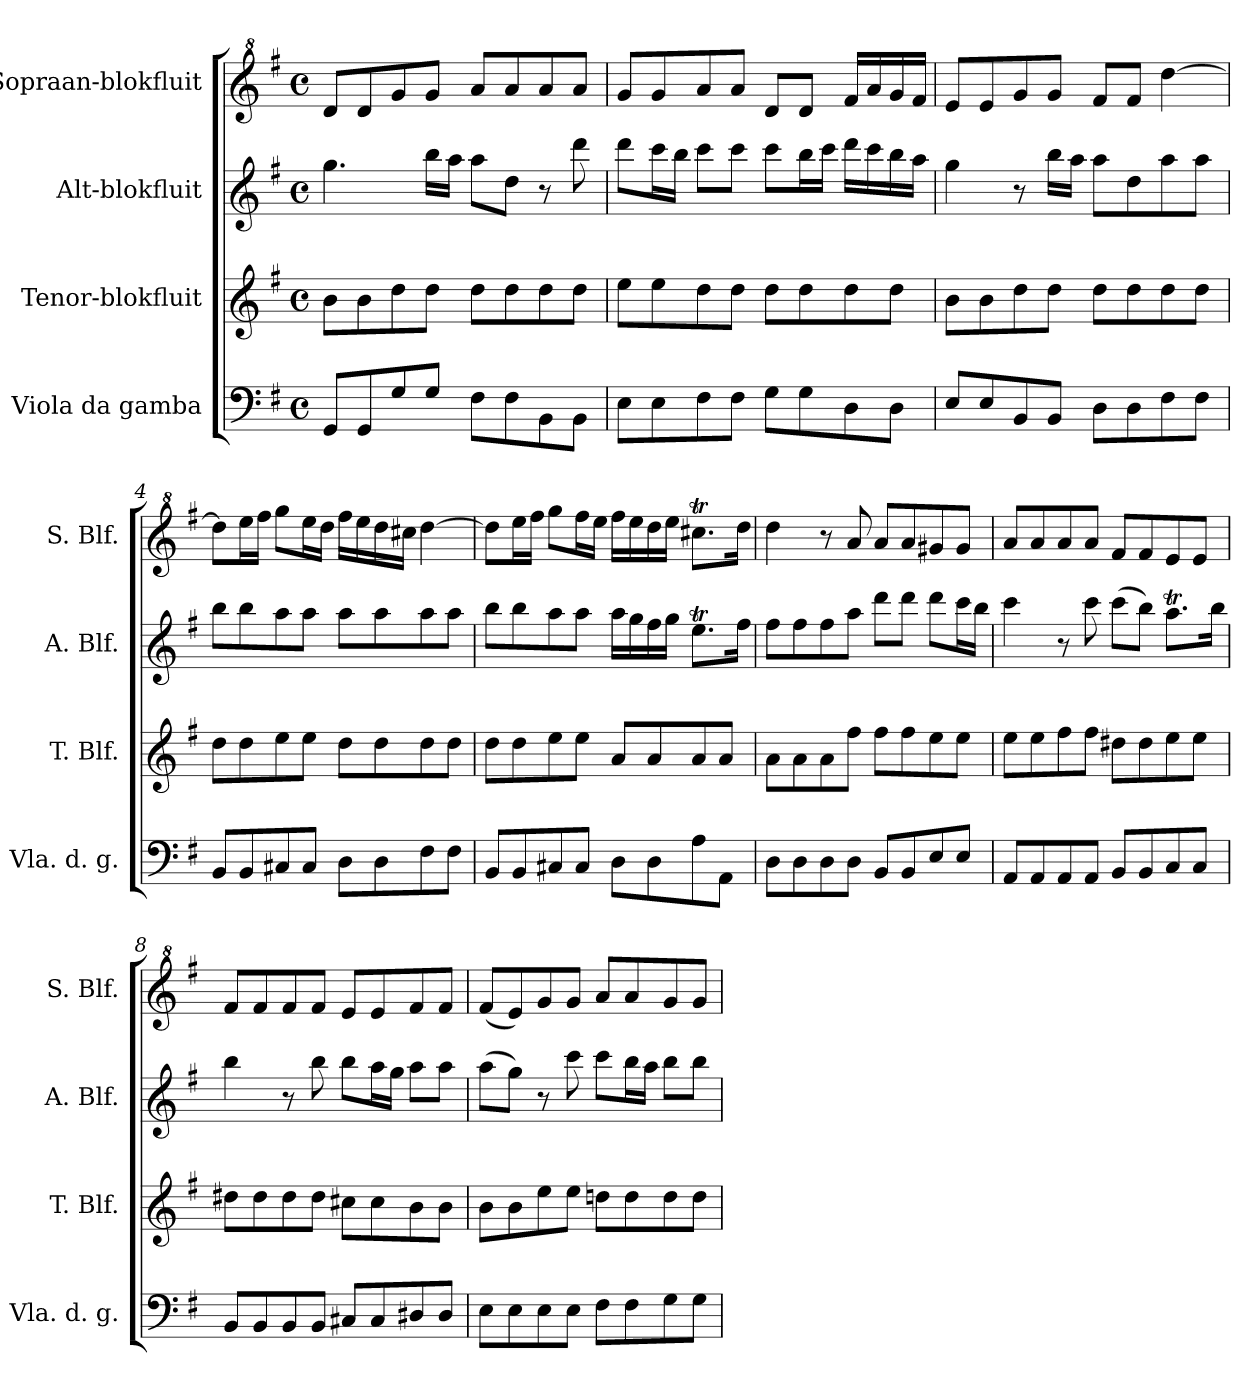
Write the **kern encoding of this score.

**kern	**kern	**kern	**kern
*part4	*part3	*part2	*part1
*staff4	*staff3	*staff2	*staff1
*I"Viola da gamba	*I"Tenor-blokfluit	*I"Alt-blokfluit	*I"Sopraan-blokfluit
*I'Vla. d. g.	*I'T. Blf.	*I'A. Blf.	*I'S. Blf.
*clefF4	*clefG2	*clefG2	*clefG^2
*k[f#]	*k[f#]	*k[f#]	*k[f#]
*M4/4	*M4/4	*M4/4	*M4/4
*met(c)	*met(c)	*met(c)	*met(c)
*MM40	*MM40	*MM40	*MM40
=1	=1	=1	=1
8GG/L	8b\L	4.gg\	8dd/L
8GG/	8b\	.	8dd/
8G/	8dd\	.	8gg/
8G/J	8dd\J	16bb\LL	8gg/J
.	.	16aa\JJ	.
8F#\L	8dd\L	8aa\L	8aa/L
8F#\	8dd\	8dd\J	8aa/
8BB\	8dd\	8r	8aa/
8BB\J	8dd\J	8ddd\	8aa/J
=2	=2	=2	=2
8E\L	8ee\L	8ddd\L	8gg/L
8E\	8ee\	16ccc\L	8gg/
.	.	16bb\JJ	.
8F#\	8dd\	8ccc\L	8aa/
8F#\J	8dd\J	8ccc\J	8aa/J
8G\L	8dd\L	8ccc\L	8dd/L
8G\	8dd\	16bb\L	8dd/J
.	.	16ccc\JJ	.
8D\	8dd\	16ddd\LL	16ff#/LL
.	.	16ccc\	16aa/
8D\J	8dd\J	16bb\	16gg/
.	.	16aa\JJ	16ff#/JJ
=3	=3	=3	=3
8E/L	8b\L	4gg\	8ee/L
8E/	8b\	.	8ee/
8BB/	8dd\	8r	8gg/
8BB/J	8dd\J	16bb\LL	8gg/J
.	.	16aa\JJ	.
8D\L	8dd\L	8aa\L	8ff#/L
8D\	8dd\	8dd\	8ff#/J
8F#\	8dd\	8aa\	[4ddd\
8F#\J	8dd\J	8aa\J	.
!!LO:LB:g=z
=4	=4	=4	=4
8BB/L	8dd\L	8bb\L	8ddd\L]
8BB/	8dd\	8bb\	16eee\L
.	.	.	16fff#\JJ
8C#X/	8ee\	8aa\	8ggg\L
8C#/J	8ee\J	8aa\J	16eee\L
.	.	.	16ddd\JJ
8D\L	8dd\L	8aa\L	16fff#\LL
.	.	.	16eee\
8D\	8dd\	8aa\	16ddd\
.	.	.	16ccc#X\JJ
8F#\	8dd\	8aa\	[4ddd\
8F#\J	8dd\J	8aa\J	.
=5	=5	=5	=5
8BB/L	8dd\L	8bb\L	8ddd\L]
8BB/	8dd\	8bb\	16eee\L
.	.	.	16fff#\JJ
8C#X/	8ee\	8aa\	8ggg\L
8C#/J	8ee\J	8aa\J	16fff#\L
.	.	.	16eee\JJ
8D\L	8a/L	16aa\LL	16fff#\LL
.	.	16gg\	16eee\
8D\	8a/	16ff#\	16ddd\
.	.	16gg\JJ	16eee\JJ
8A\	8a/	8.eeT\L	8.ccc#Xt\L
8AA\J	8a/J	.	.
.	.	16ff#\Jk	16ddd\Jk
=6	=6	=6	=6
8D\L	8a\L	8ff#\L	4ddd\
8D\	8a\	8ff#\	.
8D\	8a\	8ff#\	8r
8D\J	8ff#\J	8aa\J	8aa/
8BB/L	8ff#\L	8ddd\L	8aa/L
8BB/	8ff#\	8ddd\J	8aa/
8E/	8ee\	8ddd\L	8gg#X/
8E/J	8ee\J	16ccc\L	8gg#/J
.	.	16bb\JJ	.
!!LO:LB:g=z
=7	=7	=7	=7
8AA/L	8ee\L	4ccc\	8aa/L
8AA/	8ee\	.	8aa/
8AA/	8ff#\	8r	8aa/
8AA/J	8ff#\J	8ccc\	8aa/J
8BB/L	8dd#X\L	(8ccc\L	8ff#/L
8BB/	8dd#\	8bb\J)	8ff#/
8C/	8ee\	8.aaT\L	8ee/
8C/J	8ee\J	.	8ee/J
.	.	16bb\Jk	.
=8	=8	=8	=8
8BB/L	8dd#X\L	4bb\	8ff#/L
8BB/	8dd#\	.	8ff#/
8BB/	8dd#\	8r	8ff#/
8BB/J	8dd#\J	8bb\	8ff#/J
8C#X/L	8cc#X\L	8bb\L	8ee/L
8C#/	8cc#\	16aa\L	8ee/
.	.	16gg\JJ	.
8D#X/	8b\	8aa\L	8ff#/
8D#/J	8b\J	8aa\J	8ff#/J
=9	=9	=9	=9
8E\L	8b\L	(8aa\L	(8ff#/L
8E\	8b\	8gg\J)	8ee/)
8E\	8ee\	8r	8gg/
8E\J	8ee\J	8ccc\	8gg/J
8F#\L	8ddn\L	8ccc\L	8aa/L
8F#\	8dd\	16bb\L	8aa/
.	.	16aa\JJ	.
8G\	8dd\	8bb\L	8gg/
8G\J	8dd\J	8bb\J	8gg/J
=	=	=	=
*-	*-	*-	*-
